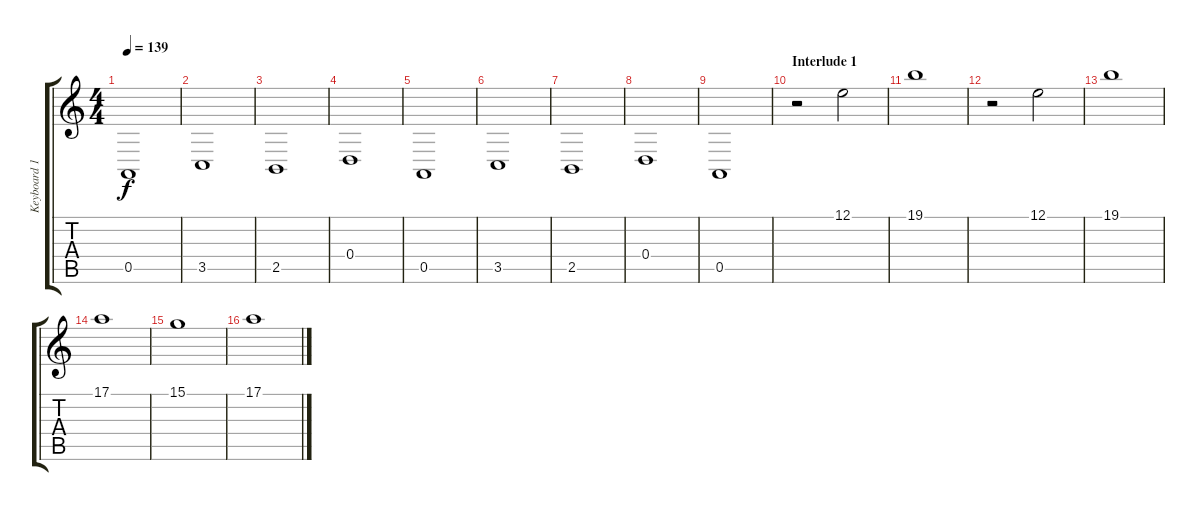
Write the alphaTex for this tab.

\track ("Keyboard 1" "Keyboard 1") {instrument stringensemble1}
\staff {score tabs}
\tuning (E4 B3 G3 D3 A2 E2) {hide}
\ts (4 4)
\tempo 139
\clef g2
\ks c
0.5.1{dy f} |
3.5.1 |
2.5.1 |
0.4.1 |
0.5.1 |
3.5.1 |
2.5.1 |
0.4.1 |
0.5.1 |
\section ("" "Interlude 1")
r.2 12.1.2 |
19.1.1 |
r.2 12.1.2 |
19.1.1 |
17.1.1 |
15.1.1 |
17.1.1
